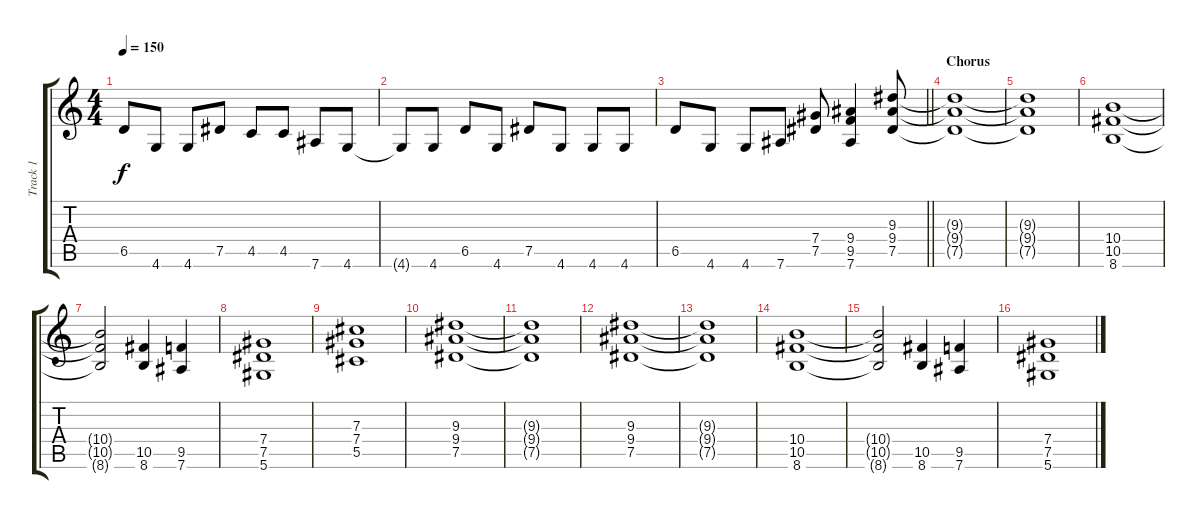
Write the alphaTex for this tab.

\track ("Track 1" "Track 1") {instrument distortionguitar}
\staff {score tabs}
\tuning (Eb4 Bb3 Gb3 Db3 Ab2 Eb2) {hide}
\ts (4 4)
\tempo 150
\clef g2
\ks c
6.5.8{dy f} 4.6.8 4.6.8 7.5.8 4.5.8 4.5.8 7.6.8 4.6.8 |
4.6{t}.8 4.6.8 6.5.8 4.6.8 7.5.8 4.6.8 4.6.8 4.6.8 |
\barLineRight lightlight
6.5.8 4.6.8 4.6.8 7.6.8 (7.4 7.5).8 (9.4 9.5 7.6).4 (9.3 9.4 7.5).8 |
\section ("" "Chorus")
(9.3{t} 9.4{t} 7.5{t}).1 |
(9.3{t} 9.4{t} 7.5{t}).1 |
(10.4 10.5 8.6).1 |
(10.4{t} 10.5{t} 8.6{t}).2 (10.5 8.6).4 (9.5 7.6).4 |
(7.4 7.5 5.6).1 |
(7.3 7.4 5.5).1 |
(9.3 9.4 7.5).1 |
(9.3{t} 9.4{t} 7.5{t}).1 |
(9.3 9.4 7.5).1 |
(9.3{t} 9.4{t} 7.5{t}).1 |
(10.4 10.5 8.6).1 |
(10.4{t} 10.5{t} 8.6{t}).2 (10.5 8.6).4 (9.5 7.6).4 |
(7.4 7.5 5.6).1
